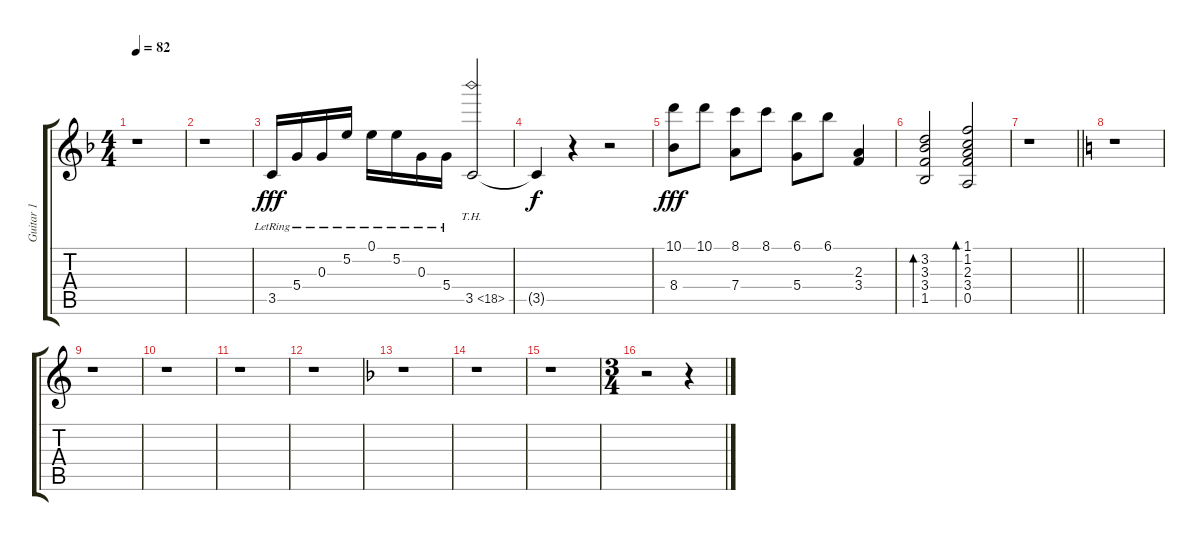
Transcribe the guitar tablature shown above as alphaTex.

\track ("Guitar 1" "Guitar 1") {instrument acousticguitarsteel}
\staff {score tabs}
\tuning (E4 B3 G3 D3 A2 E2) {hide}
\ts (4 4)
\tempo 82
\clef g2
\ks f
r.1{dy fff instrument acousticguitarsteel} |
r.1 |
3.5{lr}.16 5.4{lr}.16 0.3{lr}.16 5.2{lr}.16 0.1{lr}.16 5.2{lr}.16 0.3{lr}.16 5.4{lr}.16 3.5{th 15}.2 |
3.5{t}.4{dy f} r.4 r.2 |
(10.1 8.4).8{dy fff} 10.1.8 (8.1 7.4).8 8.1.8 (6.1 5.4).8 6.1.8 (2.3 3.4).4 |
(3.2 3.3 3.4 1.5).2{bd 240} (1.1 1.2 2.3 3.4 0.5).2{bd 240} |
\barLineRight lightlight
r.1 |
\ks c
r.1 |
r.1 |
r.1 |
r.1 |
r.1 |
\ks f
r.1 |
r.1 |
r.1 |
\ts (3 4)
r.2 r.4
